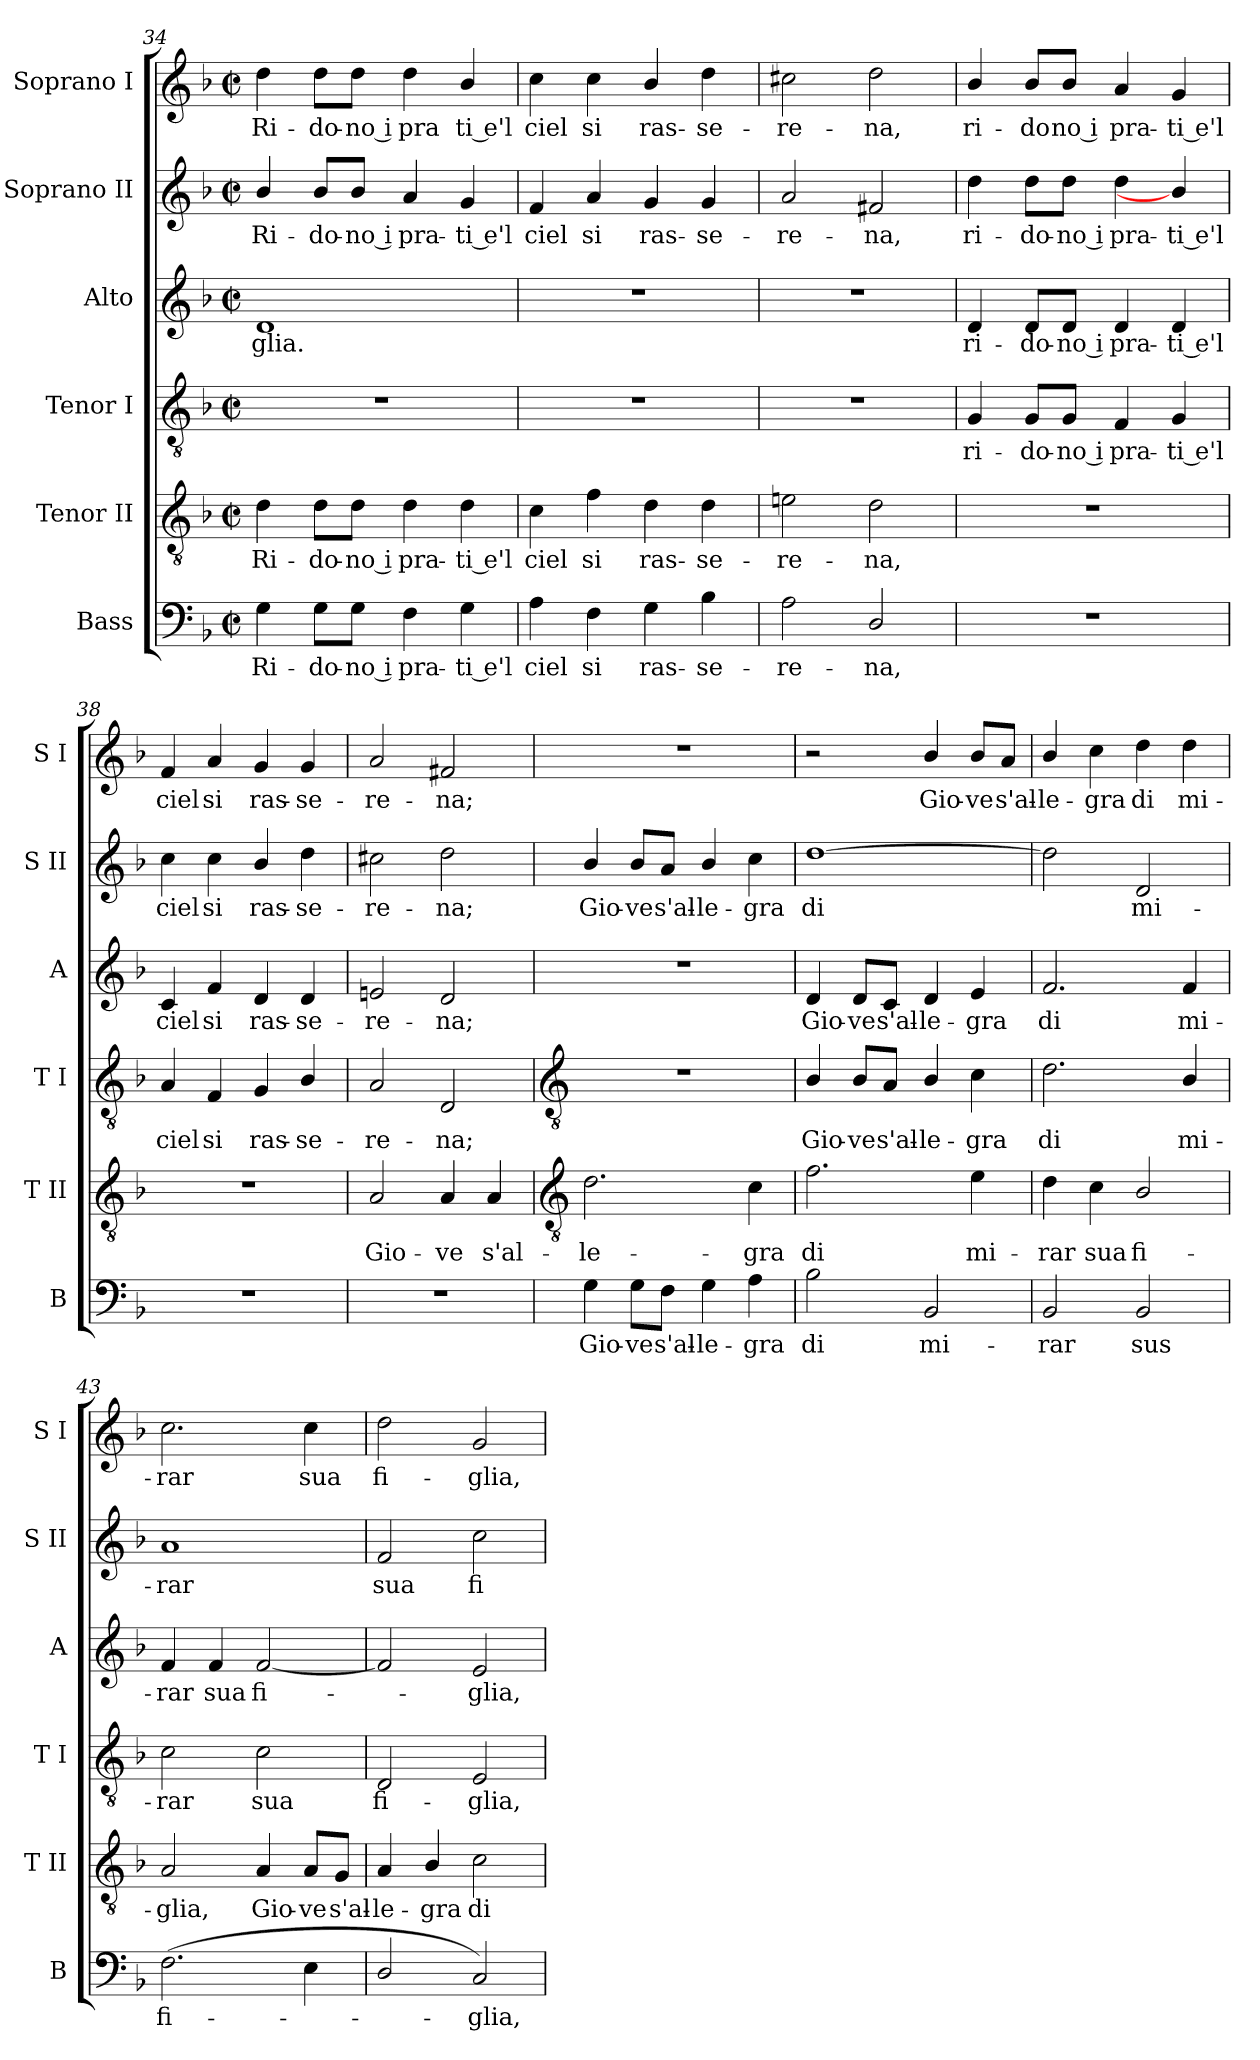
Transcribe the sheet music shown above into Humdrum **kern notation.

**kern	**text	**kern	**text	**kern	**text	**kern	**text	**kern	**text	**kern	**text
*part6	*part6	*part5	*part5	*part4	*part4	*part3	*part3	*part2	*part2	*part1	*part1
*staff6	*staff6	*staff5	*staff5	*staff4	*staff4	*staff3	*staff3	*staff2	*staff2	*staff1	*staff1
*I"Bass	*	*I"Tenor II	*	*I"Tenor I	*	*I"Alto	*	*I"Soprano II	*	*I"Soprano I	*
*I'B	*	*I'T II	*	*I'T I	*	*I'A	*	*I'S II	*	*I'S I	*
*clefF4	*	*clefGv2	*	*clefGv2	*	*clefG2	*	*clefG2	*	*clefG2	*
*k[b-]	*	*k[b-]	*	*k[b-]	*	*k[b-]	*	*k[b-]	*	*k[b-]	*
*F:	*	*F:	*	*F:	*	*F:	*	*F:	*	*F:	*
*M2/2	*	*M2/2	*	*M2/2	*	*M2/2	*	*M2/2	*	*M2/2	*
*met(c|)	*	*met(c|)	*	*met(c|)	*	*met(c|)	*	*met(c|)	*	*met(c|)	*
=34	=34	=34	=34	=34	=34	=34	=34	=34	=34	=34	=34
!	!LO:LY:b	!	!LO:LY:b	!	!	!	!LO:LY:b	!	!LO:LY:b	!	!LO:LY:b
4G	Ri-	4d	Ri-	1r	.	1d	-glia.	4b-/	Ri-	4dd	Ri-
!	!LO:LY:b	!	!LO:LY:b	!	!	!	!	!	!LO:LY:b	!	!LO:LY:b
8G\L	-do-	8d\L	-do-	.	.	.	.	8b-/L	-do-	8dd\L	-do-
!	!LO:LY:b	!	!LO:LY:b	!	!	!	!	!	!LO:LY:b	!	!LO:LY:b
8G\J	-no i	8d\J	-no i	.	.	.	.	8b-/J	-no i	8dd\J	-no i
!	!LO:LY:b	!	!LO:LY:b	!	!	!	!	!	!LO:LY:b	!	!LO:LY:b
4F	pra-	4d	pra-	.	.	.	.	4a	pra-	4dd	pra
!	!LO:LY:b	!	!LO:LY:b	!	!	!	!	!	!LO:LY:b	!	!LO:LY:b
4G	-ti e'l	4d	-ti e'l	.	.	.	.	4g	-ti e'l	4b-/	ti e'l
=35	=35	=35	=35	=35	=35	=35	=35	=35	=35	=35	=35
!	!LO:LY:b	!	!LO:LY:b	!	!	!	!	!	!LO:LY:b	!	!LO:LY:b
4A	ciel	4c	ciel	1r	.	1r	.	4f	ciel	4cc	ciel
!	!LO:LY:b	!	!LO:LY:b	!	!	!	!	!	!LO:LY:b	!	!LO:LY:b
4F	si	4f	si	.	.	.	.	4a	si	4cc	si
!	!LO:LY:b	!	!LO:LY:b	!	!	!	!	!	!LO:LY:b	!	!LO:LY:b
4G	ras-	4d	ras-	.	.	.	.	4g	ras-	4b-/	ras-
!	!LO:LY:b	!	!LO:LY:b	!	!	!	!	!	!LO:LY:b	!	!LO:LY:b
4B-	-se-	4d	-se-	.	.	.	.	4g	-se-	4dd	-se-
=36	=36	=36	=36	=36	=36	=36	=36	=36	=36	=36	=36
!	!LO:LY:b	!	!LO:LY:b	!	!	!	!	!	!LO:LY:b	!	!LO:LY:b
2A	-re-	2en	-re-	1r	.	1r	.	2a	-re-	2cc#X	-re-
!	!LO:LY:b	!	!LO:LY:b	!	!	!	!	!	!LO:LY:b	!	!LO:LY:b
2D/	-na,	2d	-na,	.	.	.	.	2f#X	-na,	2dd	-na,
=37	=37	=37	=37	=37	=37	=37	=37	=37	=37	=37	=37
!	!	!	!	!	!LO:LY:b	!	!LO:LY:b	!	!LO:LY:b	!	!LO:LY:b
1r	.	1r	.	4G	ri-	4d	ri-	4dd	ri-	4b-/	ri-
!	!	!	!	!	!LO:LY:b	!	!LO:LY:b	!	!LO:LY:b	!	!LO:LY:b
.	.	.	.	8G/L	-do-	8d/L	-do-	8dd\L	-do-	8b-/L	-do
!	!	!	!	!	!LO:LY:b	!	!LO:LY:b	!	!LO:LY:b	!	!LO:LY:b
.	.	.	.	8G/J	-no i	8d/J	-no i	8dd\J	-no i	8b-/J	no i
!	!	!	!	!	!LO:LY:b	!	!LO:LY:b	!	!LO:LY:b	!	!LO:LY:b
.	.	.	.	4F	pra-	4d	pra-	4dd	pra-	4a	pra-
!	!	!	!	!	!LO:LY:b	!	!LO:LY:b	!	!LO:LY:b	!	!LO:LY:b
.	.	.	.	4G	-ti e'l	4d	-ti e'l	4b-/]	-ti e'l	4g	-ti e'l
=38	=38	=38	=38	=38	=38	=38	=38	=38	=38	=38	=38
!	!	!	!	!	!LO:LY:b	!	!LO:LY:b	!	!LO:LY:b	!	!LO:LY:b
1r	.	1r	.	4A	ciel	4c	ciel	4cc	ciel	4f	ciel
!	!	!	!	!	!LO:LY:b	!	!LO:LY:b	!	!LO:LY:b	!	!LO:LY:b
.	.	.	.	4F	si	4f	si	4cc	si	4a	si
!	!	!	!	!	!LO:LY:b	!	!LO:LY:b	!	!LO:LY:b	!	!LO:LY:b
.	.	.	.	4G	ras-	4d	ras-	4b-/	ras-	4g	ras-
!	!	!	!	!	!LO:LY:b	!	!LO:LY:b	!	!LO:LY:b	!	!LO:LY:b
.	.	.	.	4B-/	-se-	4d	-se-	4dd	-se-	4g	-se-
=39	=39	=39	=39	=39	=39	=39	=39	=39	=39	=39	=39
!	!	!	!LO:LY:b	!	!LO:LY:b	!	!LO:LY:b	!	!LO:LY:b	!	!LO:LY:b
1r	.	2A	Gio-	2A	-re-	2en	-re-	2cc#X	-re-	2a	-re-
!	!	!	!LO:LY:b	!	!LO:LY:b	!	!LO:LY:b	!	!LO:LY:b	!	!LO:LY:b
.	.	4A	-ve	2D	-na;	2d	-na;	2dd	-na;	2f#X	-na;
!	!	!	!LO:LY:b	!	!	!	!	!	!	!	!
.	.	4A	s'al-	.	.	.	.	.	.	.	.
!!LO:LB:g=z
=40	=40	=40	=40	=40	=40	=40	=40	=40	=40	=40	=40
*	*	*clefGv2	*	*clefGv2	*	*	*	*	*	*	*
!	!LO:LY:b	!	!LO:LY:b	!	!	!	!	!	!LO:LY:b	!	!
4G	Gio-	2.d	-le-	1r	.	1r	.	4b-/	Gio-	1r	.
!	!LO:LY:b	!	!	!	!	!	!	!	!LO:LY:b	!	!
8G\L	-ve	.	.	.	.	.	.	8b-/L	-ve	.	.
!	!LO:LY:b	!	!	!	!	!	!	!	!LO:LY:b	!	!
8F\J	s'al-	.	.	.	.	.	.	8a/J	s'al-	.	.
!	!LO:LY:b	!	!	!	!	!	!	!	!LO:LY:b	!	!
4G	-le-	.	.	.	.	.	.	4b-/	-le-	.	.
!	!LO:LY:b	!	!LO:LY:b	!	!	!	!	!	!LO:LY:b	!	!
4A	-gra	4c	-gra	.	.	.	.	4cc	-gra	.	.
=41	=41	=41	=41	=41	=41	=41	=41	=41	=41	=41	=41
!	!LO:LY:b	!	!LO:LY:b	!	!LO:LY:b	!	!LO:LY:b	!	!LO:LY:b	!	!
2B-	di	2.f	di	4B-/	Gio-	4d	Gio-	[1dd	di	2r	.
!	!	!	!	!	!LO:LY:b	!	!LO:LY:b	!	!	!	!
.	.	.	.	8B-/L	-ve	8d/L	-ve	.	.	.	.
!	!	!	!	!	!LO:LY:b	!	!LO:LY:b	!	!	!	!
.	.	.	.	8A/J	s'al-	8c/J	s'al-	.	.	.	.
!	!LO:LY:b	!	!	!	!LO:LY:b	!	!LO:LY:b	!	!	!	!LO:LY:b
2BB-	mi-	.	.	4B-/	-le-	4d	-le-	.	.	4b-/	Gio-
!	!	!	!LO:LY:b	!	!LO:LY:b	!	!LO:LY:b	!	!	!	!LO:LY:b
.	.	4e	mi-	4c	-gra	4e	-gra	.	.	8b-/L	-ve
!	!	!	!	!	!	!	!	!	!	!	!LO:LY:b
.	.	.	.	.	.	.	.	.	.	8a/J	s'al-
=42	=42	=42	=42	=42	=42	=42	=42	=42	=42	=42	=42
!	!LO:LY:b	!	!LO:LY:b	!	!LO:LY:b	!	!LO:LY:b	!	!	!	!LO:LY:b
2BB-	-rar	4d	-rar	2.d	di	2.f	di	2dd]	.	4b-/	-le-
!	!	!	!LO:LY:b	!	!	!	!	!	!	!	!LO:LY:b
.	.	4c	sua	.	.	.	.	.	.	4cc	-gra
!	!LO:LY:b	!	!LO:LY:b	!	!	!	!	!	!LO:LY:b	!	!LO:LY:b
2BB-	sus	2B-/	fi-	.	.	.	.	2d	mi-	4dd	di
!	!	!	!	!	!LO:LY:b	!	!LO:LY:b	!	!	!	!LO:LY:b
.	.	.	.	4B-/	mi-	4f	mi-	.	.	4dd	mi-
=43	=43	=43	=43	=43	=43	=43	=43	=43	=43	=43	=43
!	!LO:LY:b	!	!LO:LY:b	!	!LO:LY:b	!	!LO:LY:b	!	!LO:LY:b	!	!LO:LY:b
(>2.F	fi-	2A	-glia,	2c	-rar	4f	-rar	1a	-rar	2.cc	-rar
!	!	!	!	!	!	!	!LO:LY:b	!	!	!	!
.	.	.	.	.	.	4f	sua	.	.	.	.
!	!	!	!LO:LY:b	!	!LO:LY:b	!	!LO:LY:b	!	!	!	!
.	.	4A	Gio-	2c	sua	[2f	fi-	.	.	.	.
!	!	!	!LO:LY:b	!	!	!	!	!	!	!	!LO:LY:b
4E	.	8A/L	-ve	.	.	.	.	.	.	4cc	sua
!	!	!	!LO:LY:b	!	!	!	!	!	!	!	!
.	.	8G/J	s'al-	.	.	.	.	.	.	.	.
=44	=44	=44	=44	=44	=44	=44	=44	=44	=44	=44	=44
!	!	!	!LO:LY:b	!	!LO:LY:b	!	!	!	!LO:LY:b	!	!LO:LY:b
2D/	.	4A	-le-	2D	fi-	2f]	.	2f	sua	2dd	fi-
!	!	!	!LO:LY:b	!	!	!	!	!	!	!	!
.	.	4B-/	-gra	.	.	.	.	.	.	.	.
!	!LO:LY:b	!	!LO:LY:b	!	!LO:LY:b	!	!LO:LY:b	!	!LO:LY:b	!	!LO:LY:b
2C)	glia,	2c	di	2E	-glia,	2e	glia,	2cc	fi-	2g	-glia,
=	=	=	=	=	=	=	=	=	=	=	=
*-	*-	*-	*-	*-	*-	*-	*-	*-	*-	*-	*-
